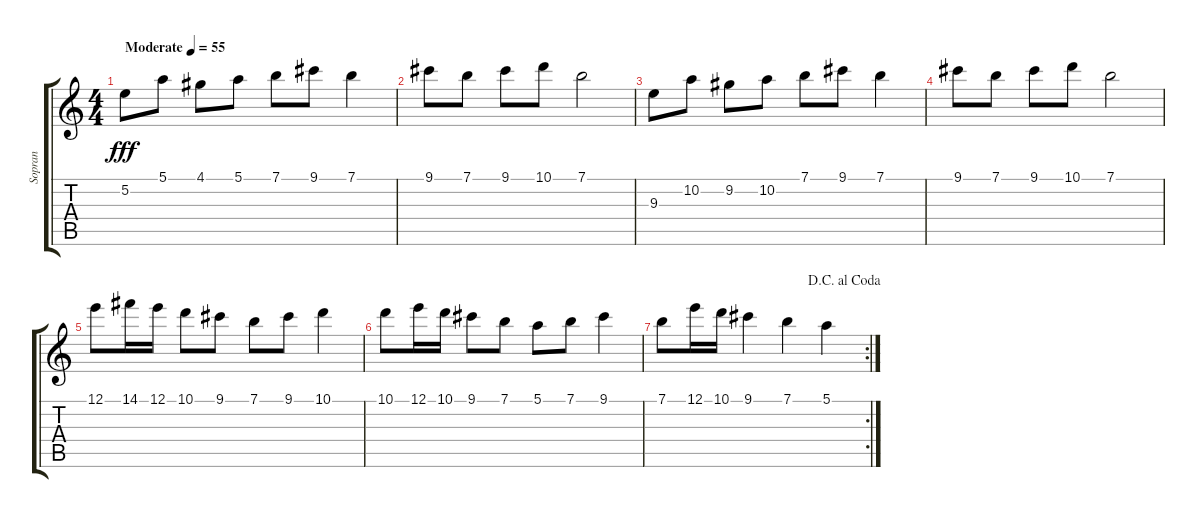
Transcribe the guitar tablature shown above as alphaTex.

\track ("Sopran" "Sopran") {instrument acousticguitarsteel}
\staff {score tabs}
\tuning (E4 B3 G3 D3 A2 E2) {hide}
\ts (4 4)
\tempo (55 "Moderate")
\clef g2
\ks c
5.2.8{dy fff instrument acousticguitarsteel} 5.1.8 4.1.8 5.1.8 7.1.8 9.1.8 7.1.4 |
9.1.8 7.1.8 9.1.8 10.1.8 7.1.2 |
9.3.8 10.2.8 9.2.8 10.2.8 7.1.8 9.1.8 7.1.4 |
9.1.8 7.1.8 9.1.8 10.1.8 7.1.2 |
12.1.8 14.1.16 12.1.16 10.1.8 9.1.8 7.1.8 9.1.8 10.1.4 |
10.1.8 12.1.16 10.1.16 9.1.8 7.1.8 5.1.8 7.1.8 9.1.4 |
\rc 2
\jump dacapoalcoda
7.1.8 12.1.16 10.1.16 9.1.4 7.1.4 5.1.4
